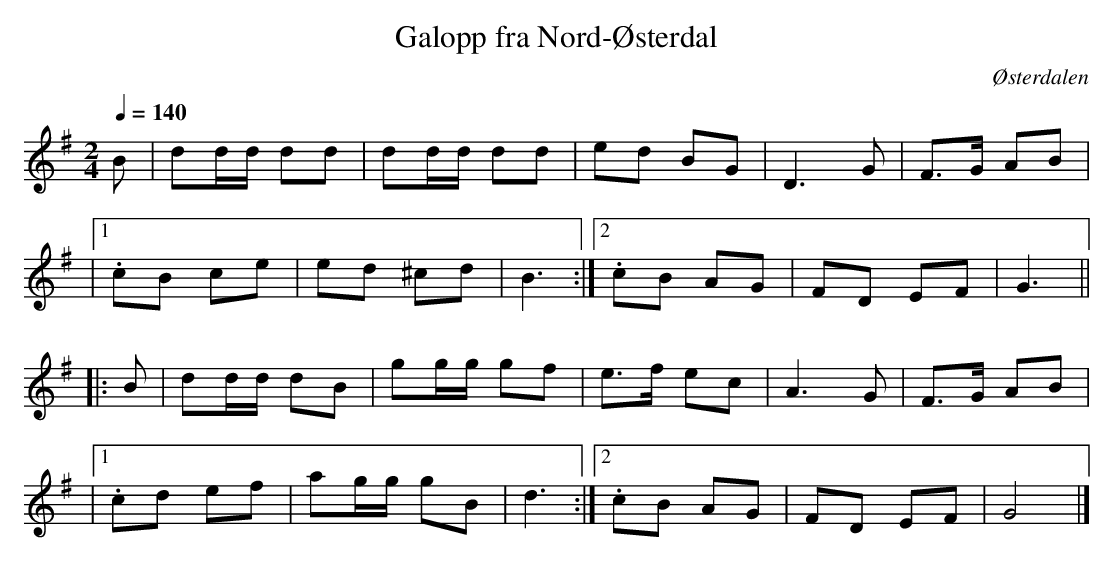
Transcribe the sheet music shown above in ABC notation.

X:1
T:Galopp fra Nord-Østerdal
O:Østerdalen
M:2/4
L:1/8
Q:1/4=140
K:G
B|dd/d/ dd|dd/d/ dd|ed BG|D2> G2|F>G AB|
|1.cB ce|ed ^cd|B2>:|2.c2B AG|FD EF|G2>||
|:B2|dd/d/ dB|gg/g/ gf|e>f ec|A2> G2|F>G AB|
|1.cd ef|ag/g/ gB|d2>:|2.c2B AG|FD EF|G4|]
